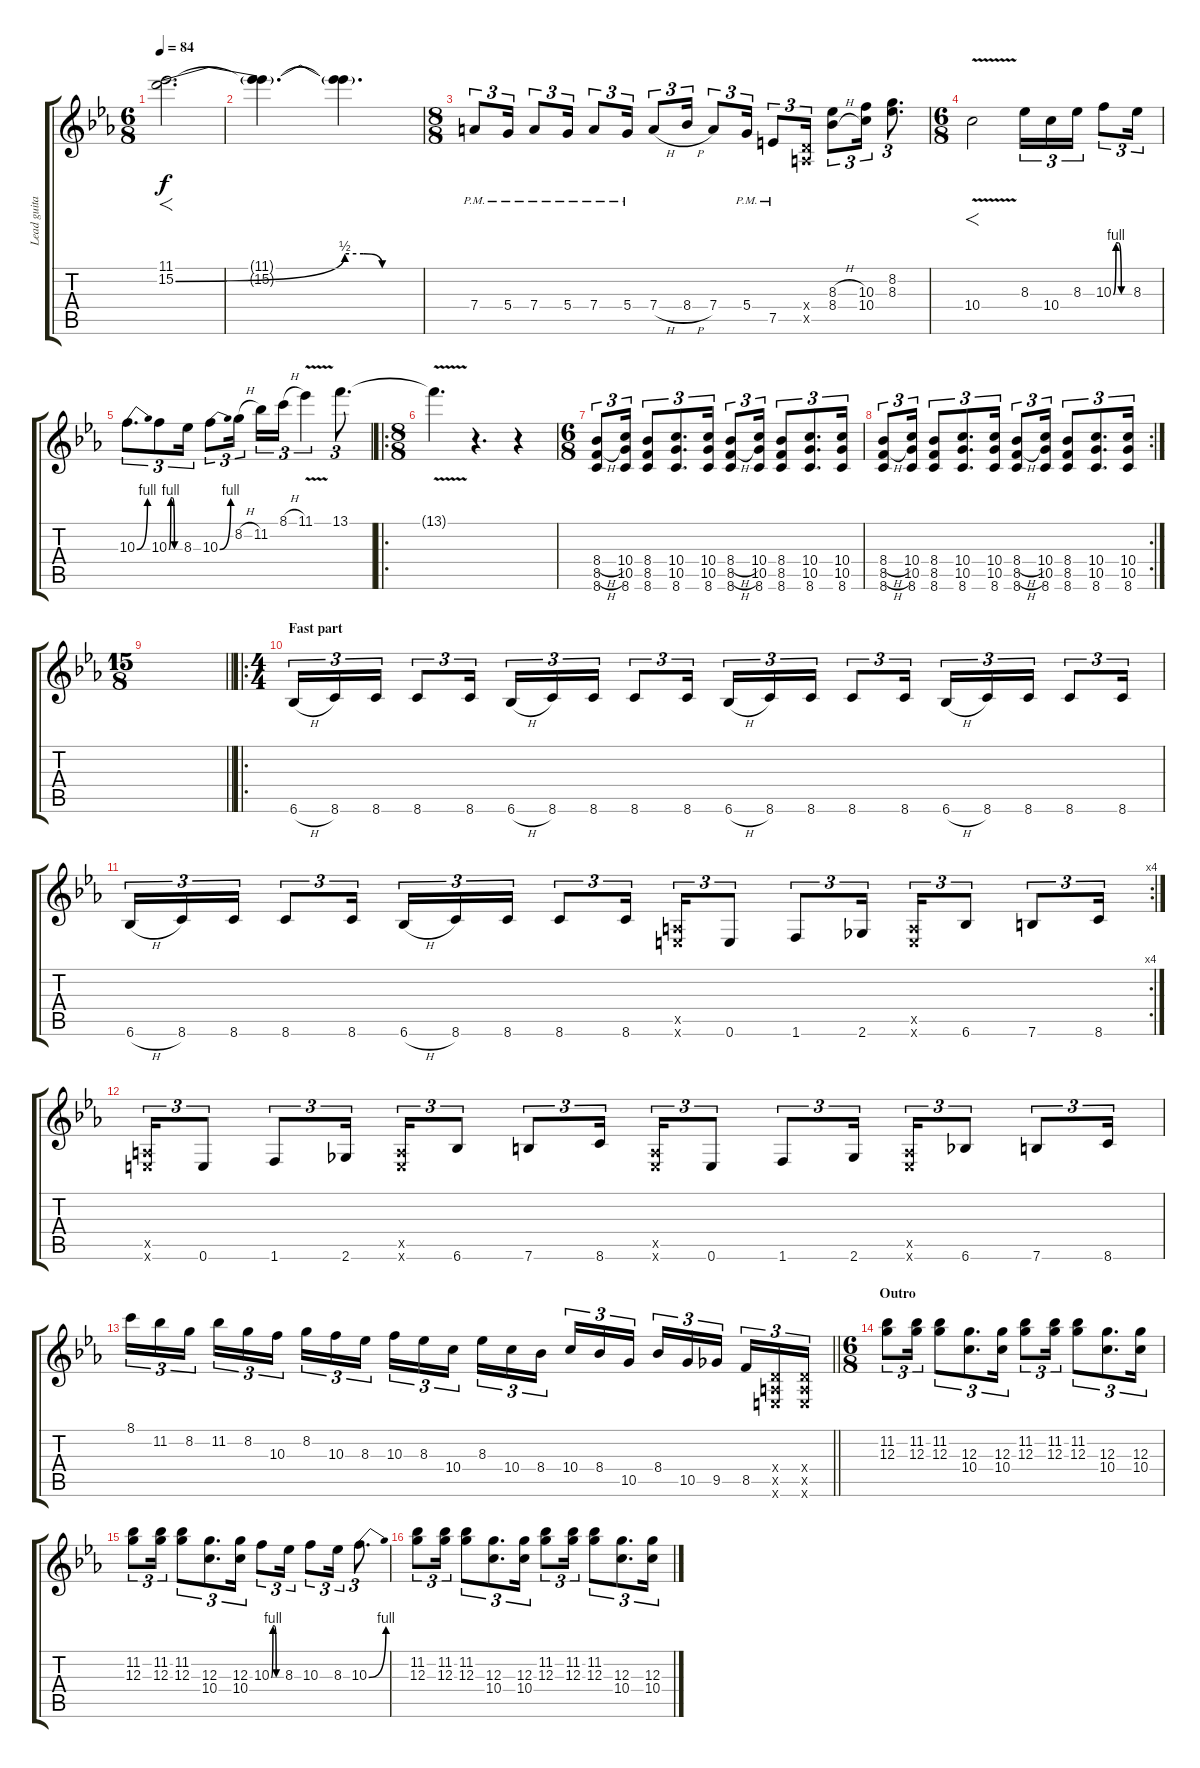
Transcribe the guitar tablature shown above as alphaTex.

\track ("Lead guitar" "Lead guita") {instrument overdrivenguitar}
\staff {score tabs}
\tuning (E4 B3 G3 D3 A2 E2) {hide}
\ts (6 8)
\tempo 84
\clef g2
\ks cminor
(11.1 15.2{be (bend 0 0 60 2)}).2{f d dy f} |
(11.1{t} 15.2{t}).4{d} (11.1{t} 15.2{be (custom 0 2 15 2 30 0 60 0) t}).4{d} |
\ts (8 8)
7.4{pm}.8{tu (3 2)} 5.4{pm}.16{tu (3 2)} 7.4{pm}.8{tu (3 2)} 5.4{pm}.16{tu (3 2)} 7.4{pm}.8{tu (3 2)} 5.4{pm}.16{tu (3 2)} 7.4{h}.8{tu (3 2)} 8.4{h}.16{tu (3 2)} 7.4.8{tu (3 2)} 5.4{pm}.16{tu (3 2)} 7.5{pm}.8{tu (3 2)} (0.4{x} 0.5{x}).16{tu (3 2)} (8.3{h} 8.4{h}).8{tu (3 2)} (10.3 10.4).16{tu (3 2)} (8.2 8.3).8{d tu (3 2)} |
\ts (6 8)
10.4{v}.2{f} 8.3.16{tu (3 2)} 10.4.16{tu (3 2)} 8.3.16{tu (3 2)} 10.3{be (custom 0 0 10 4 20 4 30 0 60 0)}.8{tu (3 2)} 8.3.16{tu (3 2)} |
10.3{be (bend 0 0 60 4)}.8{d tu (3 2)} 10.3{be (custom 0 0 10 4 20 4 30 0 60 0)}.8{tu (3 2)} 8.3.16{tu (3 2)} 10.3{be (bend 0 0 60 4)}.8{tu (3 2)} 8.2{h}.16{tu (3 2)} 11.2.16{tu (3 2)} 8.1{h}.16{tu (3 2)} 11.1{v}.4{tu (3 2)} 13.1.8{d tu (3 2)} |
\ro
\ts (8 8)
13.1{v t}.4{d} r.4{d} r.4 |
\ts (6 8)
(8.4{h} 8.5{h} 8.6).8{tu (3 2)} (10.4 10.5 8.6).16{tu (3 2)} (8.4 8.5 8.6).8{tu (3 2)} (10.4 10.5 8.6).8{d tu (3 2)} (10.4 10.5 8.6).16{tu (3 2)} (8.4{h} 8.5{h} 8.6).8{tu (3 2)} (10.4 10.5 8.6).16{tu (3 2)} (8.4 8.5 8.6).8{tu (3 2)} (10.4 10.5 8.6).8{d tu (3 2)} (10.4 10.5 8.6).16{tu (3 2)} |
\rc 2
(8.4{h} 8.5{h} 8.6).8{tu (3 2)} (10.4 10.5 8.6).16{tu (3 2)} (8.4 8.5 8.6).8{tu (3 2)} (10.4 10.5 8.6).8{d tu (3 2)} (10.4 10.5 8.6).16{tu (3 2)} (8.4{h} 8.5{h} 8.6).8{tu (3 2)} (10.4 10.5 8.6).16{tu (3 2)} (8.4 8.5 8.6).8{tu (3 2)} (10.4 10.5 8.6).8{d tu (3 2)} (10.4 10.5 8.6).16{tu (3 2)} |
\ts (15 8)
\barLineRight lightlight
|
\ro
\ts (4 4)
\section ("" "Fast part")
6.6{h}.16{tu (3 2)} 8.6.16{tu (3 2)} 8.6.16{tu (3 2)} 8.6.8{tu (3 2)} 8.6.16{tu (3 2)} 6.6{h}.16{tu (3 2)} 8.6.16{tu (3 2)} 8.6.16{tu (3 2)} 8.6.8{tu (3 2)} 8.6.16{tu (3 2)} 6.6{h}.16{tu (3 2)} 8.6.16{tu (3 2)} 8.6.16{tu (3 2)} 8.6.8{tu (3 2)} 8.6.16{tu (3 2)} 6.6{h}.16{tu (3 2)} 8.6.16{tu (3 2)} 8.6.16{tu (3 2)} 8.6.8{tu (3 2)} 8.6.16{tu (3 2)} |
\rc 4
6.6{h}.16{tu (3 2)} 8.6.16{tu (3 2)} 8.6.16{tu (3 2)} 8.6.8{tu (3 2)} 8.6.16{tu (3 2)} 6.6{h}.16{tu (3 2)} 8.6.16{tu (3 2)} 8.6.16{tu (3 2)} 8.6.8{tu (3 2)} 8.6.16{tu (3 2)} (0.5{x} 0.6{x}).16{tu (3 2)} 0.6.8{tu (3 2)} 1.6.8{tu (3 2)} 2.6.16{tu (3 2)} (0.5{x} 0.6{x}).16{tu (3 2)} 6.6.8{tu (3 2)} 7.6.8{tu (3 2)} 8.6.16{tu (3 2)} |
(0.5{x} 0.6{x}).16{tu (3 2)} 0.6.8{tu (3 2)} 1.6.8{tu (3 2)} 2.6.16{tu (3 2)} (0.5{x} 0.6{x}).16{tu (3 2)} 6.6.8{tu (3 2)} 7.6.8{tu (3 2)} 8.6.16{tu (3 2)} (0.5{x} 0.6{x}).16{tu (3 2)} 0.6.8{tu (3 2)} 1.6.8{tu (3 2)} 2.6.16{tu (3 2)} (0.5{x} 0.6{x}).16{tu (3 2)} 6.6.8{tu (3 2)} 7.6.8{tu (3 2)} 8.6.16{tu (3 2)} |
\barLineRight lightlight
8.1.16{tu (3 2)} 11.2.16{tu (3 2)} 8.2.16{tu (3 2) beam splitsecondary} 11.2.16{tu (3 2)} 8.2.16{tu (3 2)} 10.3.16{tu (3 2)} 8.2.16{tu (3 2)} 10.3.16{tu (3 2)} 8.3.16{tu (3 2) beam splitsecondary} 10.3.16{tu (3 2)} 8.3.16{tu (3 2)} 10.4.16{tu (3 2)} 8.3.16{tu (3 2)} 10.4.16{tu (3 2)} 8.4.16{tu (3 2) beam splitsecondary} 10.4.16{tu (3 2)} 8.4.16{tu (3 2)} 10.5.16{tu (3 2)} 8.4.16{tu (3 2)} 10.5.16{tu (3 2)} 9.5.16{tu (3 2) beam splitsecondary} 8.5.16{tu (3 2)} (0.4{x} 0.5{x} 0.6{x}).16{tu (3 2)} (0.4{x} 0.5{x} 0.6{x}).16{tu (3 2)} |
\ts (6 8)
\section ("" "Outro")
(11.2 12.3).8{tu (3 2)} (11.2 12.3).16{tu (3 2)} (11.2 12.3).8{tu (3 2)} (12.3 10.4).8{d tu (3 2)} (12.3 10.4).16{tu (3 2)} (11.2 12.3).8{tu (3 2)} (11.2 12.3).16{tu (3 2)} (11.2 12.3).8{tu (3 2)} (12.3 10.4).8{d tu (3 2)} (12.3 10.4).16{tu (3 2)} |
(11.2 12.3).8{tu (3 2)} (11.2 12.3).16{tu (3 2)} (11.2 12.3).8{tu (3 2)} (12.3 10.4).8{d tu (3 2)} (12.3 10.4).16{tu (3 2)} 10.3{be (custom 0 0 10 4 20 4 30 0 60 0)}.8{tu (3 2)} 8.3.16{tu (3 2)} 10.3.8{tu (3 2)} 8.3.16{tu (3 2)} 10.3{be (bend 0 0 60 4)}.8{d tu (3 2)} |
(11.2 12.3).8{tu (3 2)} (11.2 12.3).16{tu (3 2)} (11.2 12.3).8{tu (3 2)} (12.3 10.4).8{d tu (3 2)} (12.3 10.4).16{tu (3 2)} (11.2 12.3).8{tu (3 2)} (11.2 12.3).16{tu (3 2)} (11.2 12.3).8{tu (3 2)} (12.3 10.4).8{d tu (3 2)} (12.3 10.4).16{tu (3 2)}
